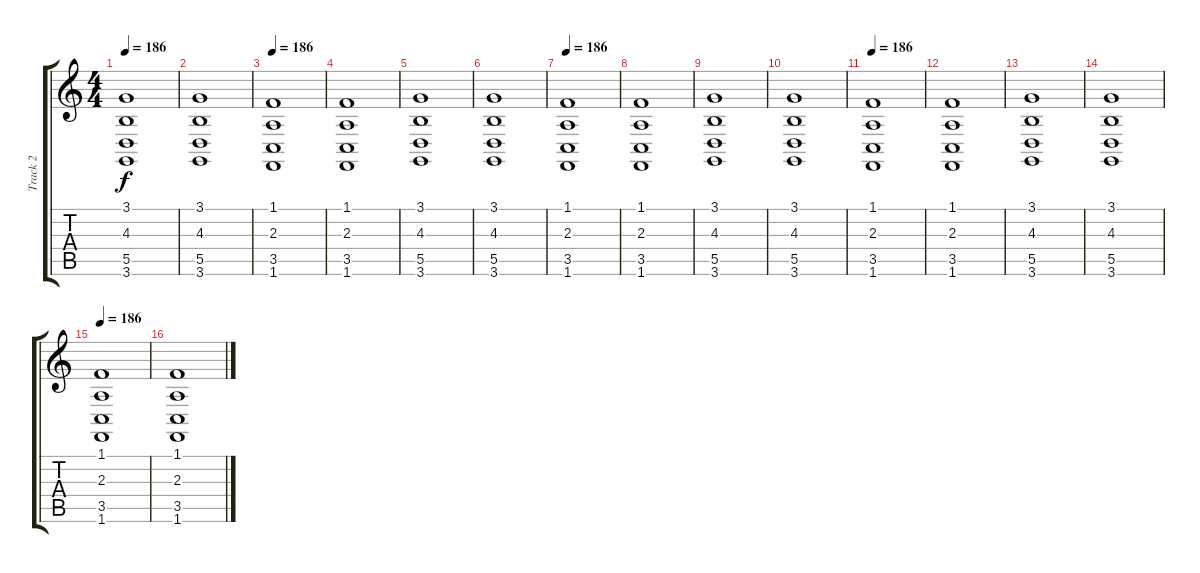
\track ("Track 2" "Track 2") {instrument pad8sweep}
\staff {score tabs}
\tuning (E4 B3 G3 D3 A2 E2) {hide}
\ts (4 4)
\tempo 186
\clef g2
\ks c
(3.1 4.3 5.5 3.6).1{dy f} |
(3.1 4.3 5.5 3.6).1 |
\tempo 186
(1.1 2.3 3.5 1.6).1 |
(1.1 2.3 3.5 1.6).1 |
(3.1 4.3 5.5 3.6).1 |
(3.1 4.3 5.5 3.6).1 |
\tempo 186
(1.1 2.3 3.5 1.6).1 |
(1.1 2.3 3.5 1.6).1 |
(3.1 4.3 5.5 3.6).1 |
(3.1 4.3 5.5 3.6).1 |
\tempo 186
(1.1 2.3 3.5 1.6).1 |
(1.1 2.3 3.5 1.6).1 |
(3.1 4.3 5.5 3.6).1 |
(3.1 4.3 5.5 3.6).1 |
\tempo 186
(1.1 2.3 3.5 1.6).1 |
(1.1 2.3 3.5 1.6).1
